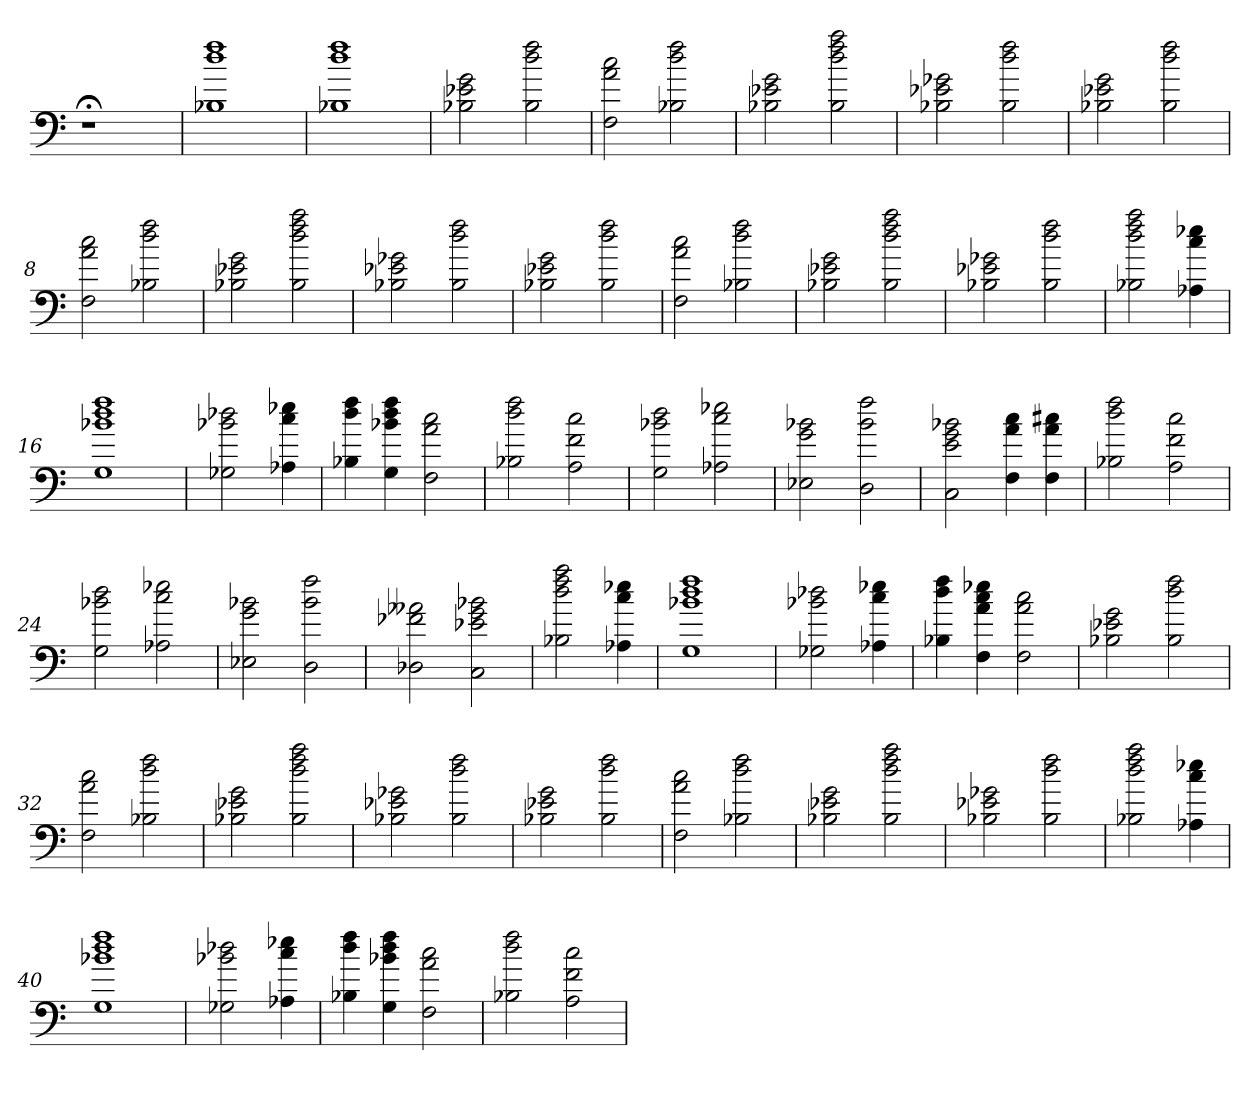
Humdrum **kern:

**kern
*part1
*staff1
=
1r;<
=1
1B-X 1dd 1ff
=2
1B-X 1dd 1ff
=3
2B-X 2e-X 2g
2B- 2dd 2ff
=4
2F 2a 2cc
2B-X 2dd 2ff
=5
2B-X 2e-X 2g
2B- 2dd 2ff 2aa
=6
2B-X 2e-X 2g-X
2B- 2dd 2ff
=7
2B-X 2e-X 2g
2B- 2dd 2ff
=8
2F 2a 2cc
2B-X 2dd 2ff
=9
2B-X 2e-X 2g
2B- 2dd 2ff 2aa
=10
2B-X 2e-X 2g-X
2B- 2dd 2ff
=11
2B-X 2e-X 2g
2B- 2dd 2ff
=12
2F 2a 2cc
2B-X 2dd 2ff
=13
2B-X 2e-X 2g
2B- 2dd 2ff 2aa
=14
2B-X 2e-X 2g-X
2B- 2dd 2ff
=15
2B-X 2dd 2ff 2aa
4A-X 4cc 4ee-X
=16
1G 1b-X 1dd 1ff
=17
2G-X 2b-X 2dd-X
4A-X 4cc 4ee-X
=18
4B-X 4dd 4ff
4G 4b-X 4dd 4ff
2F 2a 2cc
=19
2B-X 2dd 2ff
2A 2f 2cc
=20
2G 2b-X 2dd
2A-X 2cc 2ee-X
=21
2E-X 2g 2b-X
2D 2b- 2ff
=22
2C 2e 2g 2b-X
4F 4a 4cc
4F 4a 4cc#X
=23
2B-X 2dd 2ff
2A 2f 2cc
=24
2G 2b-X 2dd
2A-X 2cc 2ee-X
=25
2E-X 2g 2b-X
2D 2b- 2ff
=26
2D-X 2f-X 2a--X
2C 2e-X 2g 2b-X
=27
2B-X 2dd 2ff 2aa
4A-X 4cc 4ee-X
=28
1G 1b-X 1dd 1ff
=29
2G-X 2b-X 2dd-X
4A-X 4cc 4ee-X
=30
4B-X 4dd 4ff
4F 4a 4cc 4ee-X
2F 2a 2cc
=31
2B-X 2e-X 2g
2B- 2dd 2ff
=32
2F 2a 2cc
2B-X 2dd 2ff
=33
2B-X 2e-X 2g
2B- 2dd 2ff 2aa
=34
2B-X 2e-X 2g-X
2B- 2dd 2ff
=35
2B-X 2e-X 2g
2B- 2dd 2ff
=36
2F 2a 2cc
2B-X 2dd 2ff
=37
2B-X 2e-X 2g
2B- 2dd 2ff 2aa
=38
2B-X 2e-X 2g-X
2B- 2dd 2ff
=39
2B-X 2dd 2ff 2aa
4A-X 4cc 4ee-X
=40
1G 1b-X 1dd 1ff
=41
2G-X 2b-X 2dd-X
4A-X 4cc 4ee-X
=42
4B-X 4dd 4ff
4G 4b-X 4dd 4ff
2F 2a 2cc
=43
2B-X 2dd 2ff
2A 2f 2cc
=
*-
